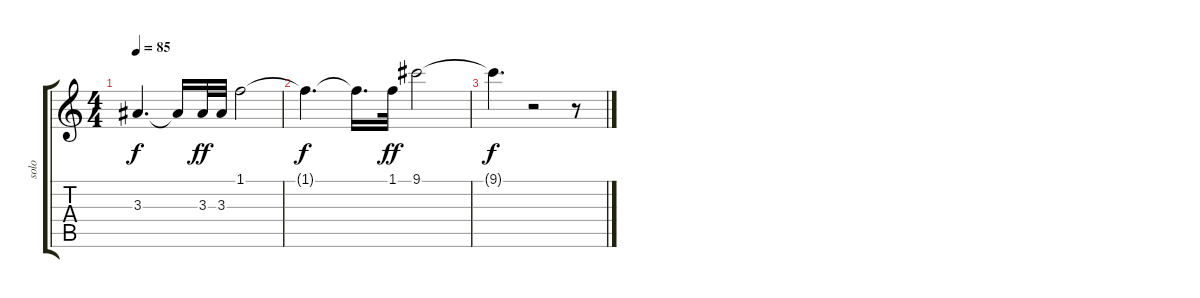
\track ("solo" "solo") {instrument distortionguitar}
\staff {score tabs}
\tuning (E4 B3 G3 D3 A2 E2) {hide}
\ts (4 4)
\tempo 85
\clef g2
\ks c
3.3{t}.4{d dy f} 3.3{t}.16 3.3.32{dy ff volume 2} 3.3.32{volume 2} 1.1.2{volume 2} |
1.1{t}.4{d dy f} 1.1{t}.16{d} 1.1.32{dy ff volume 1} 9.1.2{volume 1} |
9.1{t}.4{d dy f} r.2 r.8
